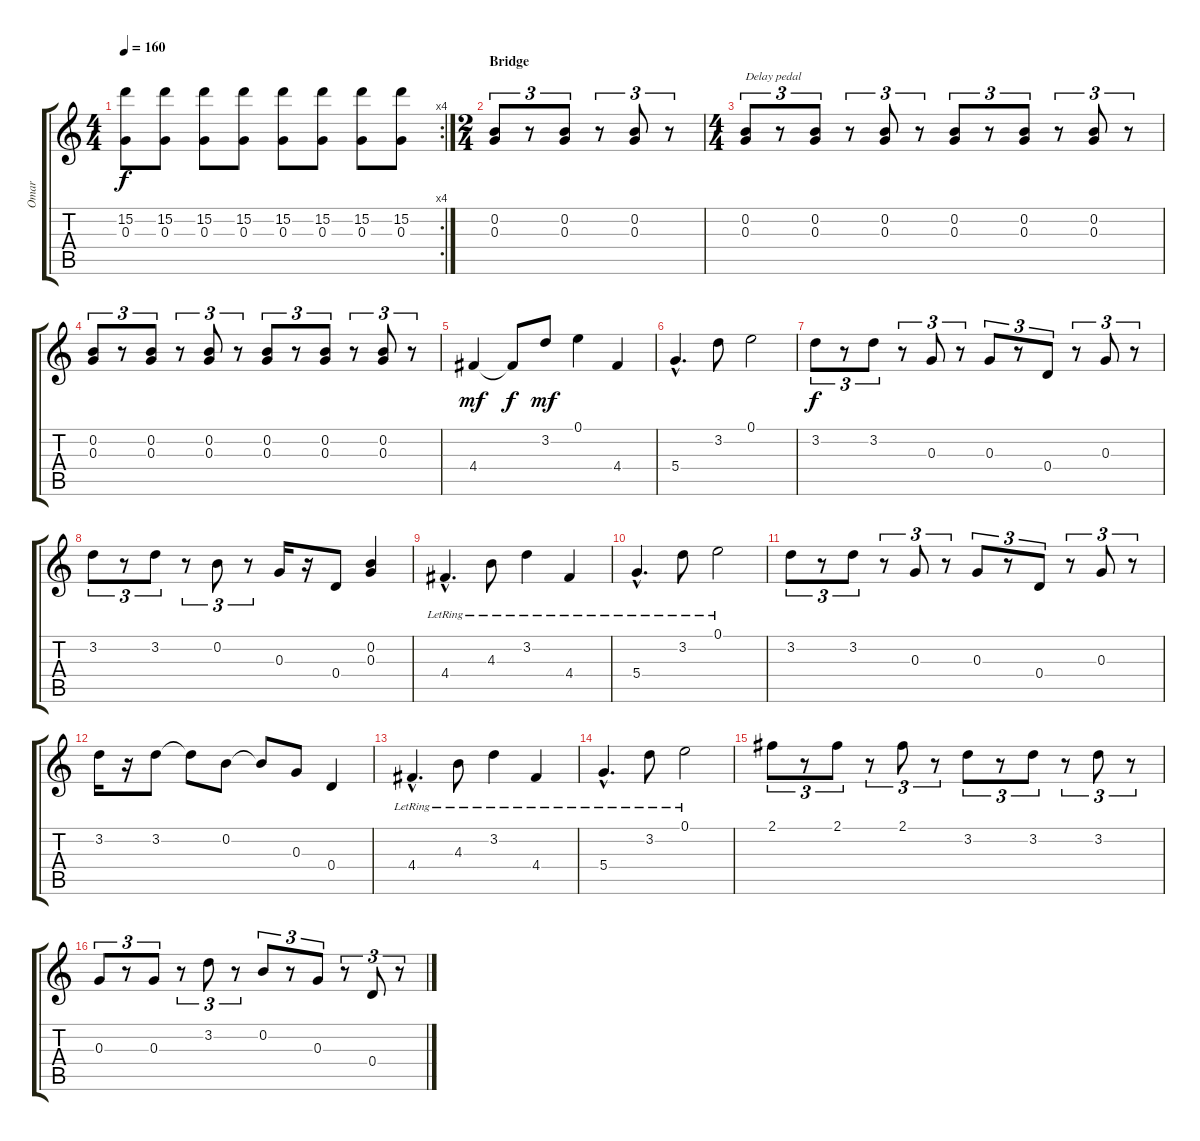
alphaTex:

\track ("Omar" "Omar") {instrument distortionguitar}
\staff {score tabs}
\tuning (E4 B3 G3 D3 A2 E2) {hide}
\rc 4
\ts (4 4)
\tempo 160
\clef g2
\ks c
(15.2 0.3).8{dy f} (15.2 0.3).8 (15.2 0.3).8 (15.2 0.3).8 (15.2 0.3).8 (15.2 0.3).8 (15.2 0.3).8 (15.2 0.3).8 |
\ts (2 4)
\section ("" "Bridge")
(0.2 0.3).8{tu (3 2)} r.8{tu (3 2)} (0.2 0.3).8{tu (3 2)} r.8{tu (3 2)} (0.2 0.3).8{tu (3 2)} r.8{tu (3 2)} |
\ts (4 4)
(0.2 0.3).8{tu (3 2) txt "Delay pedal" volume 7} r.8{tu (3 2)} (0.2 0.3).8{tu (3 2)} r.8{tu (3 2)} (0.2 0.3).8{tu (3 2)} r.8{tu (3 2)} (0.2 0.3).8{tu (3 2)} r.8{tu (3 2)} (0.2 0.3).8{tu (3 2)} r.8{tu (3 2)} (0.2 0.3).8{tu (3 2)} r.8{tu (3 2)} |
(0.2 0.3).8{tu (3 2)} r.8{tu (3 2)} (0.2 0.3).8{tu (3 2)} r.8{tu (3 2)} (0.2 0.3).8{tu (3 2)} r.8{tu (3 2)} (0.2 0.3).8{tu (3 2)} r.8{tu (3 2)} (0.2 0.3).8{tu (3 2)} r.8{tu (3 2)} (0.2 0.3).8{tu (3 2)} r.8{tu (3 2)} |
4.4.4{dy mf volume 12} 4.4{t}.8{dy f} 3.2.8{dy mf} 0.1.4 4.4.4 |
5.4{hac}.4{d} 3.2.8 0.1.2 |
3.2.8{tu (3 2) dy f volume 12} r.8{tu (3 2)} 3.2.8{tu (3 2)} r.8{tu (3 2)} 0.3.8{tu (3 2)} r.8{tu (3 2)} 0.3.8{tu (3 2)} r.8{tu (3 2)} 0.4.8{tu (3 2)} r.8{tu (3 2)} 0.3.8{tu (3 2)} r.8{tu (3 2)} |
3.2.8{tu (3 2)} r.8{tu (3 2)} 3.2.8{tu (3 2)} r.8{tu (3 2)} 0.2.8{tu (3 2)} r.8{tu (3 2)} 0.3.16 r.16 0.4.8 (0.2 0.3).4 |
4.4{hac lr}.4{d volume 12} 4.3{lr}.8 3.2{lr}.4 4.4{lr}.4 |
5.4{hac lr}.4{d} 3.2{lr}.8 0.1{lr}.2 |
3.2.8{tu (3 2)} r.8{tu (3 2)} 3.2.8{tu (3 2)} r.8{tu (3 2)} 0.3.8{tu (3 2)} r.8{tu (3 2)} 0.3.8{tu (3 2)} r.8{tu (3 2)} 0.4.8{tu (3 2)} r.8{tu (3 2)} 0.3.8{tu (3 2)} r.8{tu (3 2)} |
3.2.16 r.16 3.2.8 3.2{t}.8 0.2.8 0.2{t}.8 0.3.8 0.4.4 |
4.4{hac lr}.4{d volume 12} 4.3{lr}.8 3.2{lr}.4 4.4{lr}.4 |
5.4{hac lr}.4{d} 3.2{lr}.8 0.1{lr}.2 |
2.1.8{tu (3 2) volume 12} r.8{tu (3 2)} 2.1.8{tu (3 2)} r.8{tu (3 2)} 2.1.8{tu (3 2)} r.8{tu (3 2)} 3.2.8{tu (3 2)} r.8{tu (3 2)} 3.2.8{tu (3 2)} r.8{tu (3 2)} 3.2.8{tu (3 2)} r.8{tu (3 2)} |
0.3.8{tu (3 2)} r.8{tu (3 2)} 0.3.8{tu (3 2)} r.8{tu (3 2)} 3.2.8{tu (3 2)} r.8{tu (3 2)} 0.2.8{tu (3 2)} r.8{tu (3 2)} 0.3.8{tu (3 2)} r.8{tu (3 2)} 0.4.8{tu (3 2)} r.8{tu (3 2)}
